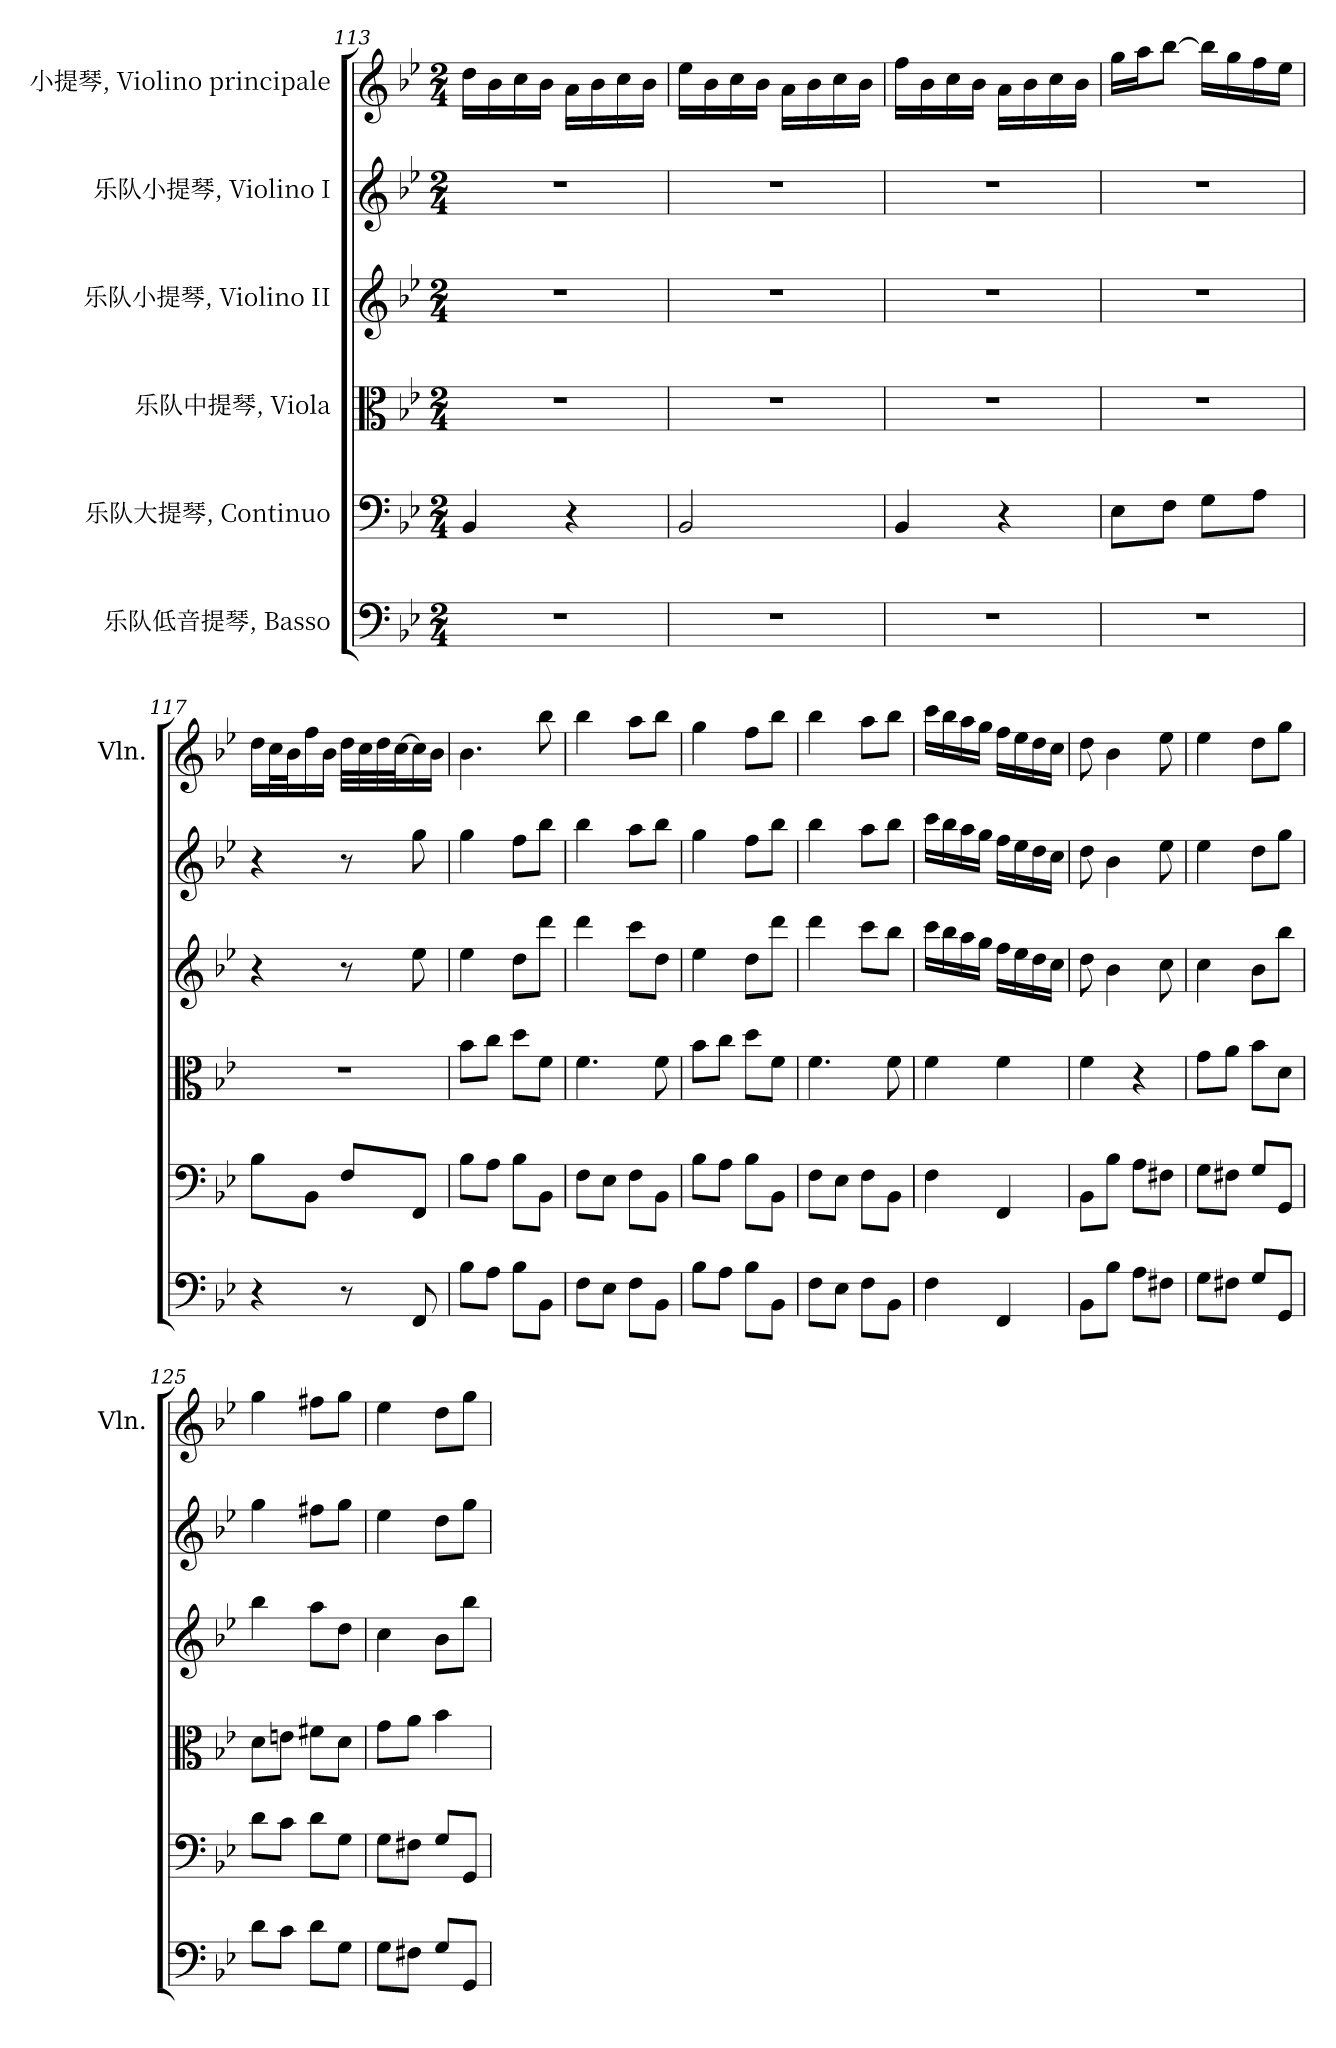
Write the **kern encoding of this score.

**kern	**kern	**kern	**kern	**kern	**kern
*part6	*part5	*part4	*part3	*part2	*part1
*staff6	*staff5	*staff4	*staff3	*staff2	*staff1
*I"乐队低音提琴, Basso	*I"乐队大提琴, Continuo	*I"乐队中提琴, Viola	*I"乐队小提琴, Violino II	*I"乐队小提琴, Violino I	*I"小提琴, Violino principale
*	*	*	*	*	*I'Vln.
*clefF4	*clefF4	*clefC3	*clefG2	*clefG2	*clefG2
*ITrd7c12	*	*	*	*	*
*k[b-e-]	*k[b-e-]	*k[b-e-]	*k[b-e-]	*k[b-e-]	*k[b-e-]
*M2/4	*M2/4	*M2/4	*M2/4	*M2/4	*M2/4
=113	=113	=113	=113	=113	=113
2r	4BB-/	2r	2r	2r	16dd\LL
.	.	.	.	.	16b-\
.	.	.	.	.	16cc\
.	.	.	.	.	16b-\JJ
.	4r	.	.	.	16a\LL
.	.	.	.	.	16b-\
.	.	.	.	.	16cc\
.	.	.	.	.	16b-\JJ
=114	=114	=114	=114	=114	=114
2r	2BB-/	2r	2r	2r	16ee-\LL
.	.	.	.	.	16b-\
.	.	.	.	.	16cc\
.	.	.	.	.	16b-\JJ
.	.	.	.	.	16a\LL
.	.	.	.	.	16b-\
.	.	.	.	.	16cc\
.	.	.	.	.	16b-\JJ
!!LO:LB:g=z
=115	=115	=115	=115	=115	=115
2r	4BB-/	2r	2r	2r	16ff\LL
.	.	.	.	.	16b-\
.	.	.	.	.	16cc\
.	.	.	.	.	16b-\JJ
.	4r	.	.	.	16a\LL
.	.	.	.	.	16b-\
.	.	.	.	.	16cc\
.	.	.	.	.	16b-\JJ
=116	=116	=116	=116	=116	=116
2r	8E-\L	2r	2r	2r	16gg\LL
.	.	.	.	.	16aa\J
.	8F\J	.	.	.	[8bb-\J
.	8G\L	.	.	.	16bb-\LL]
.	.	.	.	.	16gg\
.	8A\J	.	.	.	16ff\
.	.	.	.	.	16ee-\JJ
=117	=117	=117	=117	=117	=117
4r	8B-\L	2r	4r	4r	16dd\LL
.	.	.	.	.	32cc\L
.	.	.	.	.	32b-\J
.	8BB-\J	.	.	.	16ff\
.	.	.	.	.	16b-\JJ
8r	8F/L	.	8r	8r	32dd\LLL
.	.	.	.	.	32cc\
.	.	.	.	.	32dd\
.	.	.	.	.	[32cc\J
8FFF/	8FF/J	.	8ee-\	8gg\	16cc\]
.	.	.	.	.	16b-\JJ
=118	=118	=118	=118	=118	=118
8BB-\L	8B-\L	8b-\L	4ee-\	4gg\	4.b-\
8AA\J	8A\J	8cc\J	.	.	.
8BB-\L	8B-\L	8dd\L	8dd\L	8ff\L	.
8BBB-\J	8BB-\J	8f\J	8ddd\J	8bb-\J	8bb-\
=119	=119	=119	=119	=119	=119
8FF\L	8F\L	4.f\	4ddd\	4bb-\	4bb-\
8EE-\J	8E-\J	.	.	.	.
8FF\L	8F\L	.	8ccc\L	8aa\L	8aa\L
8BBB-\J	8BB-\J	8f\	8dd\J	8bb-\J	8bb-\J
!!LO:PB:g=z
=120	=120	=120	=120	=120	=120
8BB-\L	8B-\L	8b-\L	4ee-\	4gg\	4gg\
8AA\J	8A\J	8cc\J	.	.	.
8BB-\L	8B-\L	8dd\L	8dd\L	8ff\L	8ff\L
8BBB-\J	8BB-\J	8f\J	8ddd\J	8bb-\J	8bb-\J
=121	=121	=121	=121	=121	=121
8FF\L	8F\L	4.f\	4ddd\	4bb-\	4bb-\
8EE-\J	8E-\J	.	.	.	.
8FF\L	8F\L	.	8ccc\L	8aa\L	8aa\L
8BBB-\J	8BB-\J	8f\	8bb-\J	8bb-\J	8bb-\J
=122	=122	=122	=122	=122	=122
4FF\	4F\	4f\	16ccc\LL	16ccc\LL	16ccc\LL
.	.	.	16bb-\	16bb-\	16bb-\
.	.	.	16aa\	16aa\	16aa\
.	.	.	16gg\JJ	16gg\JJ	16gg\JJ
4FFF/	4FF/	4f\	16ff\LL	16ff\LL	16ff\LL
.	.	.	16ee-\	16ee-\	16ee-\
.	.	.	16dd\	16dd\	16dd\
.	.	.	16cc\JJ	16cc\JJ	16cc\JJ
=123	=123	=123	=123	=123	=123
8BBB-\L	8BB-\L	4f\	8dd\	8dd\	8dd\
8BB-\J	8B-\J	.	4b-\	4b-\	4b-\
8AA\L	8A\L	4r	.	.	.
8FF#X\J	8F#X\J	.	8cc\	8ee-\	8ee-\
=124	=124	=124	=124	=124	=124
8GG\L	8G\L	8g\L	4cc\	4ee-\	4ee-\
8FF#X\J	8F#X\J	8a\J	.	.	.
8GG/L	8G/L	8b-\L	8b-\L	8dd\L	8dd\L
8GGG/J	8GG/J	8d\J	8bb-\J	8gg\J	8gg\J
=125	=125	=125	=125	=125	=125
8D\L	8d\L	8d\L	4bb-\	4gg\	4gg\
8C\J	8c\J	8en\J	.	.	.
8D\L	8d\L	8f#X\L	8aa\L	8ff#X\L	8ff#X\L
8GG\J	8G\J	8d\J	8dd\J	8gg\J	8gg\J
!!LO:LB:g=z
=126	=126	=126	=126	=126	=126
8GG\L	8G\L	8g\L	4cc\	4ee-\	4ee-\
8FF#X\J	8F#X\J	8a\J	.	.	.
8GG/L	8G/L	4b-\	8b-\L	8dd\L	8dd\L
8GGG/J	8GG/J	.	8bb-\J	8gg\J	8gg\J
=	=	=	=	=	=
*-	*-	*-	*-	*-	*-
